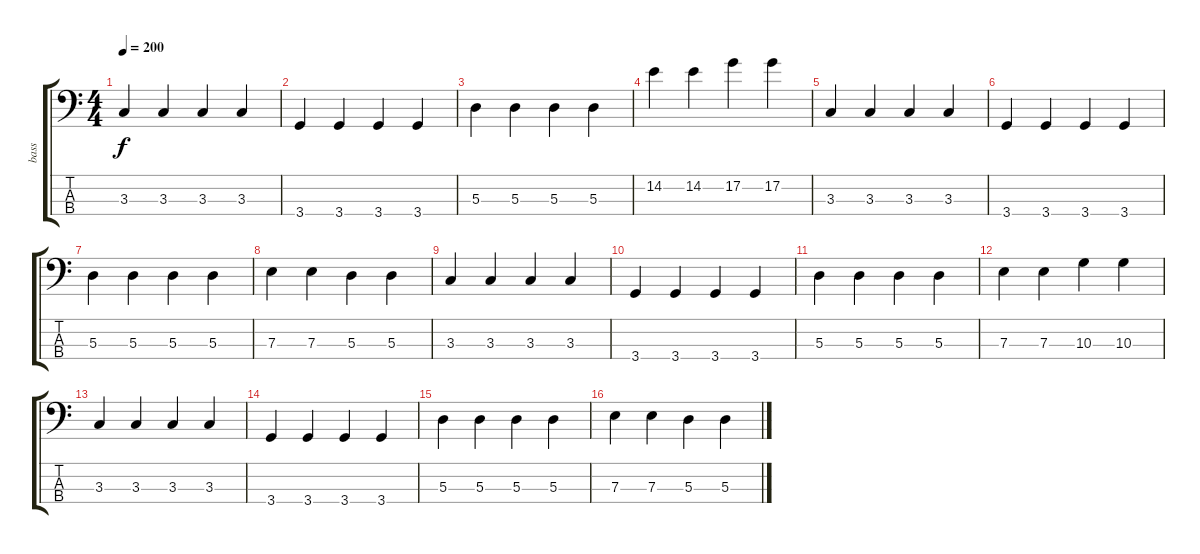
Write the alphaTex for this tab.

\track ("bass" "bass") {instrument electricbasspick}
\staff {score tabs}
\tuning (G2 D2 A1 E1) {hide}
\ts (4 4)
\tempo 200
\clef f4
\ks c
3.3.4{dy f} 3.3.4 3.3.4 3.3.4 |
3.4.4 3.4.4 3.4.4 3.4.4 |
5.3.4 5.3.4 5.3.4 5.3.4 |
14.2.4 14.2.4 17.2.4 17.2.4 |
3.3.4 3.3.4 3.3.4 3.3.4 |
3.4.4 3.4.4 3.4.4 3.4.4 |
5.3.4 5.3.4 5.3.4 5.3.4 |
7.3.4 7.3.4 5.3.4 5.3.4 |
3.3.4 3.3.4 3.3.4 3.3.4 |
3.4.4 3.4.4 3.4.4 3.4.4 |
5.3.4 5.3.4 5.3.4 5.3.4 |
7.3.4 7.3.4 10.3.4 10.3.4 |
3.3.4 3.3.4 3.3.4 3.3.4 |
3.4.4 3.4.4 3.4.4 3.4.4 |
5.3.4 5.3.4 5.3.4 5.3.4 |
7.3.4 7.3.4 5.3.4 5.3.4
